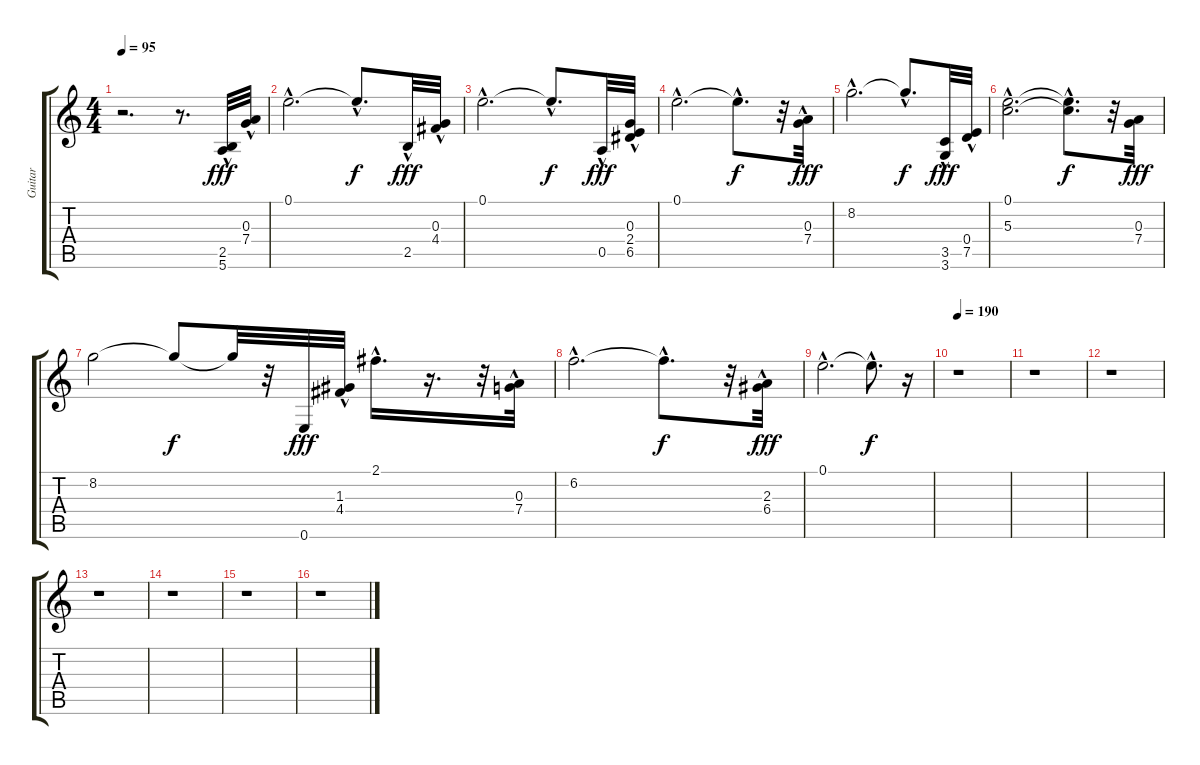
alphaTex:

\track ("Guitar" "Guitar") {instrument acousticguitarsteel}
\staff {score tabs}
\tuning (E4 B3 G3 D3 A2 E2) {hide}
\ts (4 4)
\tempo 95
\clef g2
\ks c
r.2{d dy fff instrument acousticguitarsteel} r.8{d} (2.5{hac} 5.6{hac}).32 (0.3{hac} 7.4{hac}).32 |
0.1{hac}.2{d} 0.1{hac t}.8{d dy f} 2.5{hac}.32{dy fff} (0.3{hac} 4.4{hac}).32 |
0.1{hac}.2{d} 0.1{hac t}.8{d dy f} 0.5{hac}.32{dy fff} (0.3{hac} 2.4{hac} 6.5{hac}).32 |
0.1{hac}.2{d} 0.1{hac t}.8{d dy f} r.32 (0.3{hac} 7.4{hac}).32{dy fff} |
8.2{hac}.2{d} 8.2{hac t}.8{d dy f} (3.5{hac} 3.6{hac}).32{dy fff} (0.4{hac} 7.5{hac}).32 |
(0.1{hac} 5.3{hac}).2{d} (0.1{hac t} 5.3{hac t}).8{d dy f} r.32 (0.3 7.4).32{dy fff} |
8.2.2 8.2{t}.8{dy f} 8.2{t}.32 r.32 0.6.32{dy fff} (1.3{hac} 4.4).32 2.1{hac}.16{d} r.16{d} r.32 (0.3{hac} 7.4{hac}).32 |
6.2{hac}.2{d} 6.2{hac t}.8{d dy f} r.32 (2.3{hac} 6.4{hac}).32{dy fff} |
0.1{hac}.2{d} 0.1{hac t}.8{d dy f} r.16 |
\tempo 190
r.1 |
r.1 |
r.1 |
r.1 |
r.1 |
r.1 |
r.1
